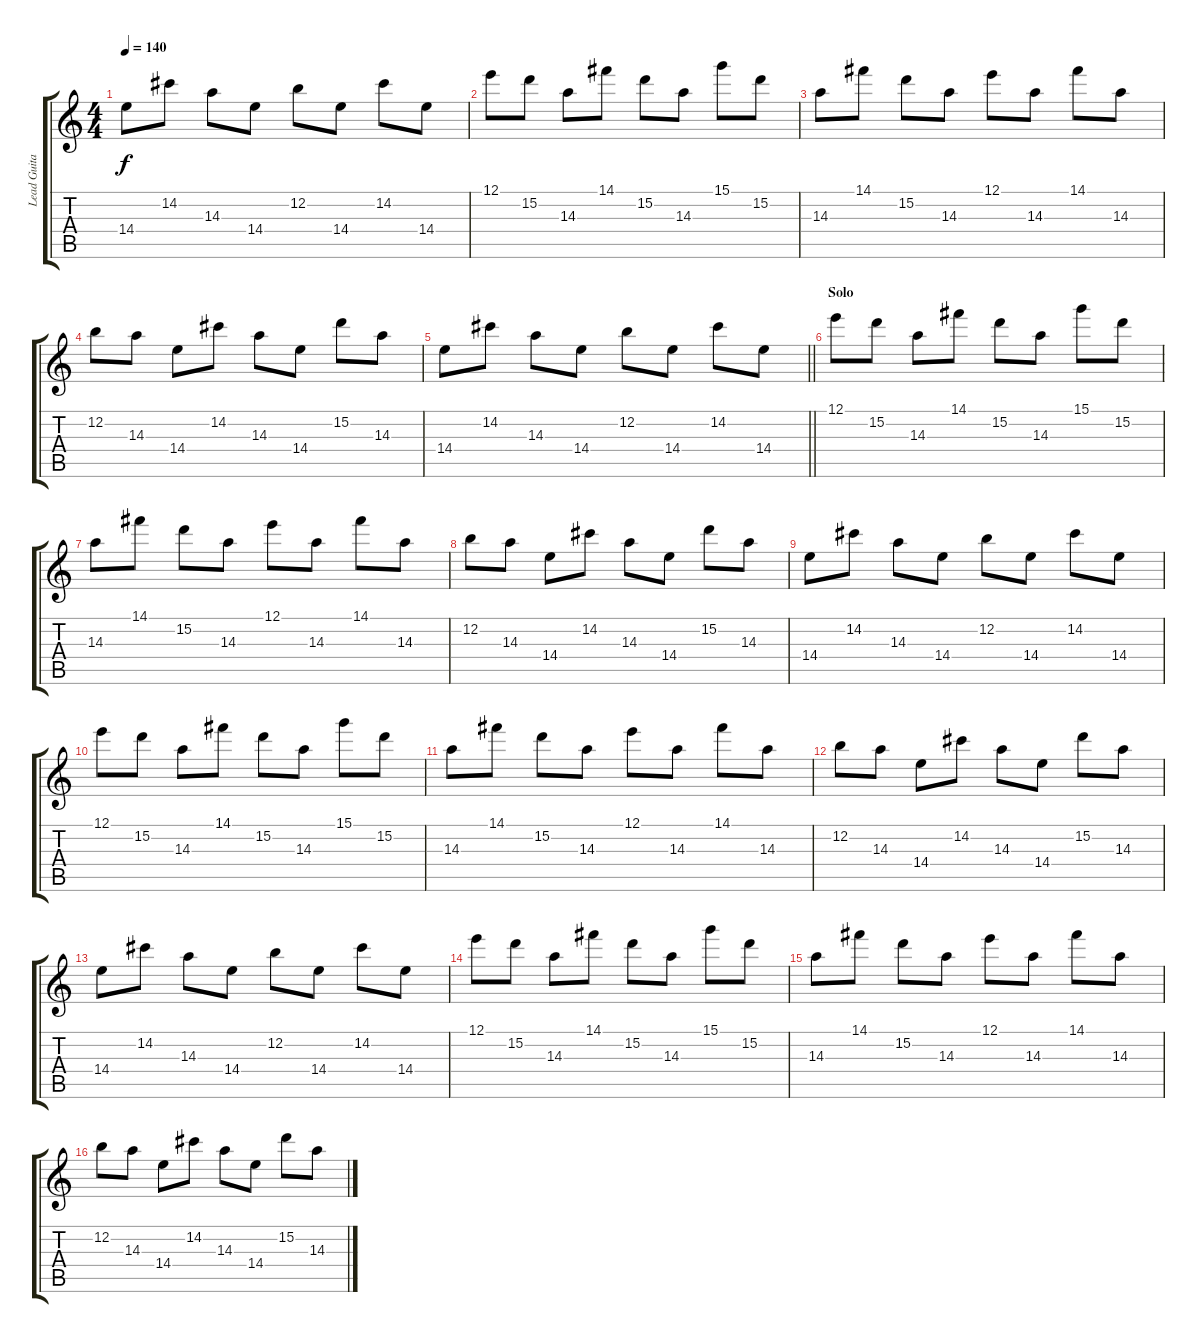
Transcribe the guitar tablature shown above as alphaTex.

\track ("Lead Guitar" "Lead Guita") {instrument electricguitarclean}
\staff {score tabs}
\tuning (E4 B3 G3 D3 A2 E2) {hide}
\ts (4 4)
\tempo 140
\clef g2
\ks c
14.4.8{dy f} 14.2.8 14.3.8 14.4.8 12.2.8 14.4.8 14.2.8 14.4.8 |
12.1.8 15.2.8 14.3.8 14.1.8 15.2.8 14.3.8 15.1.8 15.2.8 |
14.3.8 14.1.8 15.2.8 14.3.8 12.1.8 14.3.8 14.1.8 14.3.8 |
12.2.8 14.3.8 14.4.8 14.2.8 14.3.8 14.4.8 15.2.8 14.3.8 |
\barLineRight lightlight
14.4.8 14.2.8 14.3.8 14.4.8 12.2.8 14.4.8 14.2.8 14.4.8 |
\section ("" "Solo")
12.1.8 15.2.8 14.3.8 14.1.8 15.2.8 14.3.8 15.1.8 15.2.8 |
14.3.8 14.1.8 15.2.8 14.3.8 12.1.8 14.3.8 14.1.8 14.3.8 |
12.2.8 14.3.8 14.4.8 14.2.8 14.3.8 14.4.8 15.2.8 14.3.8 |
14.4.8 14.2.8 14.3.8 14.4.8 12.2.8 14.4.8 14.2.8 14.4.8 |
12.1.8 15.2.8 14.3.8 14.1.8 15.2.8 14.3.8 15.1.8 15.2.8 |
14.3.8 14.1.8 15.2.8 14.3.8 12.1.8 14.3.8 14.1.8 14.3.8 |
12.2.8 14.3.8 14.4.8 14.2.8 14.3.8 14.4.8 15.2.8 14.3.8 |
14.4.8 14.2.8 14.3.8 14.4.8 12.2.8 14.4.8 14.2.8 14.4.8 |
12.1.8 15.2.8 14.3.8 14.1.8 15.2.8 14.3.8 15.1.8 15.2.8 |
14.3.8 14.1.8 15.2.8 14.3.8 12.1.8 14.3.8 14.1.8 14.3.8 |
12.2.8 14.3.8 14.4.8 14.2.8 14.3.8 14.4.8 15.2.8 14.3.8
